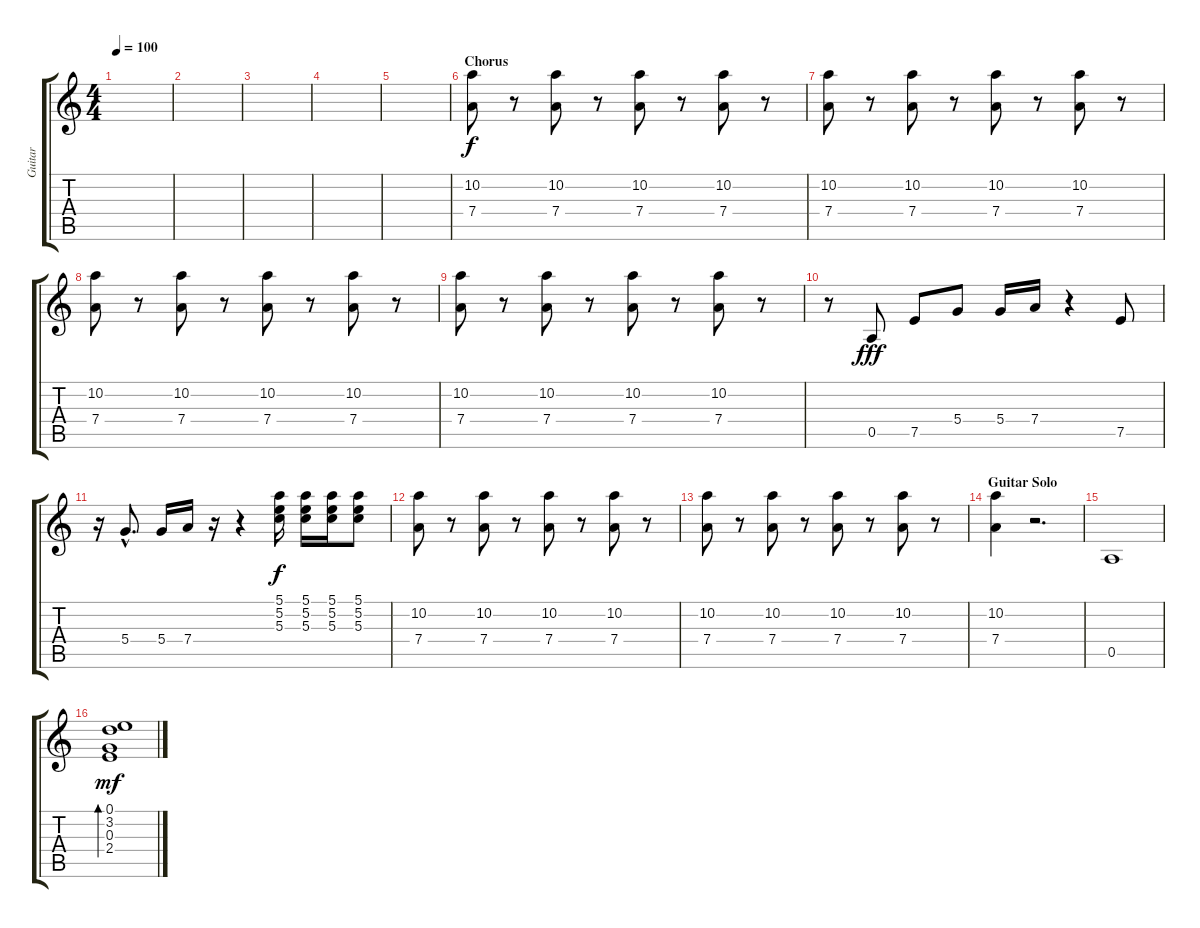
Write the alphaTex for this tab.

\track ("Guitar" "Guitar") {instrument acousticguitarnylon}
\staff {score tabs}
\tuning (E4 B3 G3 D3 A2 E2) {hide}
\ts (4 4)
\tempo 100
\clef g2
\ks c
|
|
|
|
|
\section ("" "Chorus")
(10.2 7.4).8 r.8 (10.2 7.4).8 r.8 (10.2 7.4).8 r.8 (10.2 7.4).8 r.8 |
(10.2 7.4).8 r.8 (10.2 7.4).8 r.8 (10.2 7.4).8 r.8 (10.2 7.4).8 r.8 |
(10.2 7.4).8 r.8 (10.2 7.4).8 r.8 (10.2 7.4).8 r.8 (10.2 7.4).8 r.8 |
(10.2 7.4).8 r.8 (10.2 7.4).8 r.8 (10.2 7.4).8 r.8 (10.2 7.4).8 r.8 |
r.8 0.5.8{dy fff} 7.5.8 5.4.8 5.4.16 7.4.16 r.4 7.5.8 |
r.16 5.4{hac}.8{d} 5.4.16 7.4.16 r.16 r.4 (5.1 5.2 5.3).16{dy f} (5.1 5.2 5.3).16 (5.1 5.2 5.3).16 (5.1 5.2 5.3).8 |
(10.2 7.4).8 r.8 (10.2 7.4).8 r.8 (10.2 7.4).8 r.8 (10.2 7.4).8 r.8 |
(10.2 7.4).8 r.8 (10.2 7.4).8 r.8 (10.2 7.4).8 r.8 (10.2 7.4).8 r.8 |
\section ("" "Guitar Solo")
(10.2 7.4).4 r.2{d} |
0.5.1 |
(0.1 3.2 0.3 2.4).1{bd 480 dy mf}
